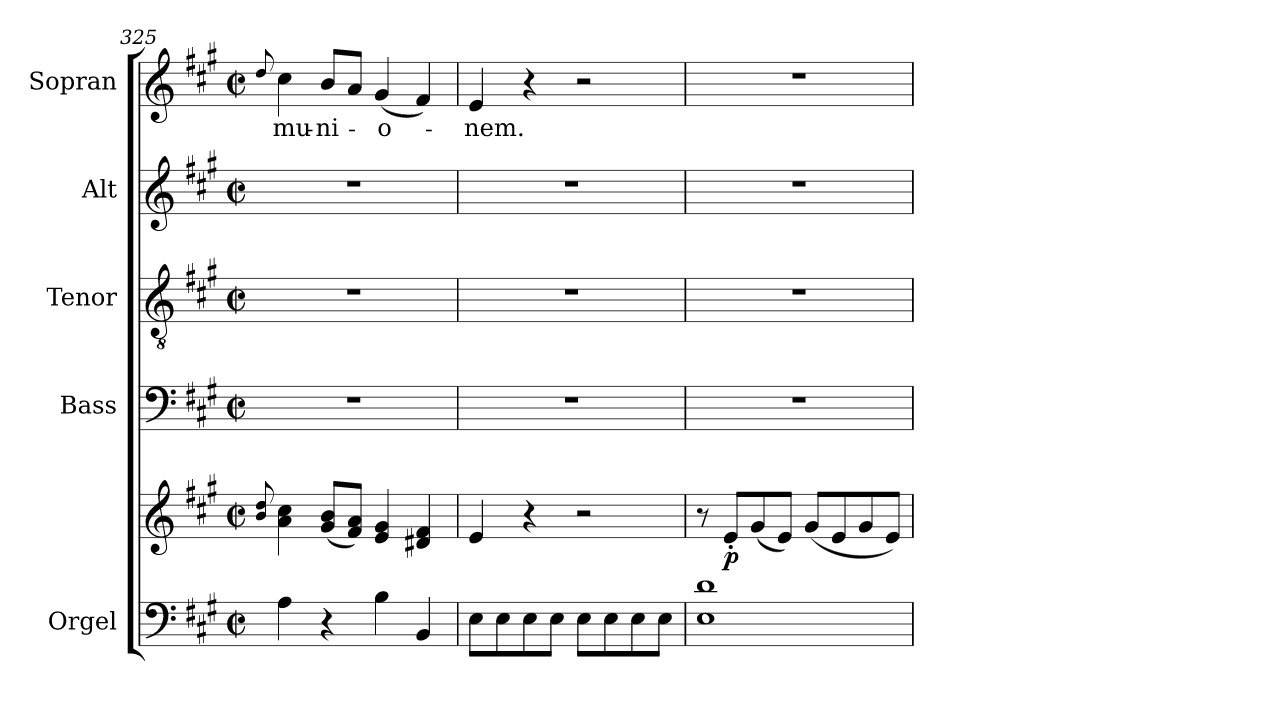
**kern	**kern	**dynam	**kern	**kern	**kern	**kern	**text
*part5	*part5	*part5	*part4	*part3	*part2	*part1	*part1
*staff6	*staff5	*staff5/6	*staff4	*staff3	*staff2	*staff1	*staff1
*I"Orgel	*	*	*I"Bass	*I"Tenor	*I"Alt	*I"Sopran	*
*I'Org.	*	*	*I'B.	*I'T.	*I'A.	*I'S.	*
*clefF4	*clefG2	*	*clefF4	*clefGv2	*clefG2	*clefG2	*
*k[f#c#g#]	*k[f#c#g#]	*	*k[f#c#g#]	*k[f#c#g#]	*k[f#c#g#]	*k[f#c#g#]	*
*A:	*A:	*	*A:	*A:	*A:	*A:	*
*M2/2	*M2/2	*	*M2/2	*M2/2	*M2/2	*M2/2	*
*met(c|)	*met(c|)	*	*met(c|)	*met(c|)	*met(c|)	*met(c|)	*
=325	=325	=325	=325	=325	=325	=325	=325
.	8qqb/ 8qqdd/	.	.	.	.	8qqdd/	.
!	!	!	!	!	!	!	!LO:LY:b
4A\	4a\ 4cc#\	.	1r	1r	1r	4cc#\	-mu-
!	!	!	!	!	!	!	!LO:LY:b
4r	(<8g#/ 8b/L	.	.	.	.	8b/L	-ni-
.	8f#/ 8a/J)	.	.	.	.	8a/J	.
!	!	!	!	!	!	!	!LO:LY:b
4B\	4e/ 4g#/	.	.	.	.	(<4g#/	-o-
4BB/	4d#X/ 4f#/	.	.	.	.	4f#/)	.
=326	=326	=326	=326	=326	=326	=326	=326
!	!	!	!	!	!	!	!LO:LY:b
8E\L	4e/	.	1r	1r	1r	4e/	-nem.
8E\	.	.	.	.	.	.	.
8E\	4r	.	.	.	.	4r	.
8E\J	.	.	.	.	.	.	.
8E\L	2r	.	.	.	.	2r	.
8E\	.	.	.	.	.	.	.
8E\	.	.	.	.	.	.	.
8E\J	.	.	.	.	.	.	.
=327	=327	=327	=327	=327	=327	=327	=327
1E 1d	8r	.	1r	1r	1r	1r	.
!	!	!LO:DY:b	!	!	!	!	!
.	8e'</L	p	.	.	.	.	.
.	(<8g#/	.	.	.	.	.	.
.	8e/J)	.	.	.	.	.	.
.	(<8g#/L	.	.	.	.	.	.
.	8e/	.	.	.	.	.	.
.	8g#/	.	.	.	.	.	.
.	8e/J)	.	.	.	.	.	.
=	=	=	=	=	=	=	=
*-	*-	*-	*-	*-	*-	*-	*-
